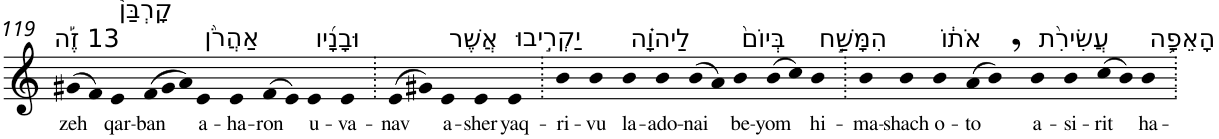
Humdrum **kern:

**kern	**text
*part1	*part1
*staff1	*staff1
*I"Piano	*
*I'Pno	*
!!LO:PB:g=z
*clefG2	*
*k[]	*
=119	=119
!LO:TX:a:t=13 זֶ֡ה	!
!	!LO:LY:b
(>8g#X	zeh
8f)	.
!LO:TX:a:t=קָרְבַּן֩	!
!	!LO:LY:b
4e	qar-
*Xtuplet	*
!	!LO:LY:b
(>12f	-ban
12g#	.
12a)	.
!LO:TX:a:t=אַהֲרֹ֨ן	!
!	!LO:LY:b
4e	a-
!	!LO:LY:b
4e	-ha-
!	!LO:LY:b
(>8f	-ron
8e)	.
!LO:TX:a:t=וּבָנָ֜יו	!
!	!LO:LY:b
4e	u-
!	!LO:LY:b
4e	-va-
=120.	=120.
!	!LO:LY:b
(>8e	-nav
8g#X)	.
!LO:TX:a:t=אֲשֶׁר	!
!	!LO:LY:b
4e	a-
!	!LO:LY:b
4e	-sher
!LO:TX:a:t=יַקְרִ֣יבוּ	!
!	!LO:LY:b
4e	yaq-
=121.	=121.
!	!LO:LY:b
4b	-ri-
!	!LO:LY:b
4b	-vu
!LO:TX:a:t=לַיהוָ֗ה	!
!	!LO:LY:b
4b	la-
!	!LO:LY:b
4b	-ado-
!	!LO:LY:b
(>8b	-nai
8a)	.
!LO:TX:a:t=בְּיוֹם֙	!
!	!LO:LY:b
4b	be-
!	!LO:LY:b
(>8b	-yom
8cc)	.
!LO:TX:a:t=הִמָּשַׁ֣ח	!
!	!LO:LY:b
4b	hi-
=122.	=122.
!	!LO:LY:b
4b	-ma-
!	!LO:LY:b
4b	-shach
!LO:TX:a:t=אֹת֔וֹ	!
!	!LO:LY:b
4b	o-
!	!LO:LY:b
(>8a	-to
8b,)	.
!LO:TX:a:t=עֲשִׂירִ֨ת	!
!	!LO:LY:b
4b	a-
!	!LO:LY:b
4b	-si-
!	!LO:LY:b
(>8cc	-rit
8b)	.
!LO:TX:a:t=הָאֵפָ֥ה	!
!	!LO:LY:b
4b	ha-
=.	=.
*-	*-
